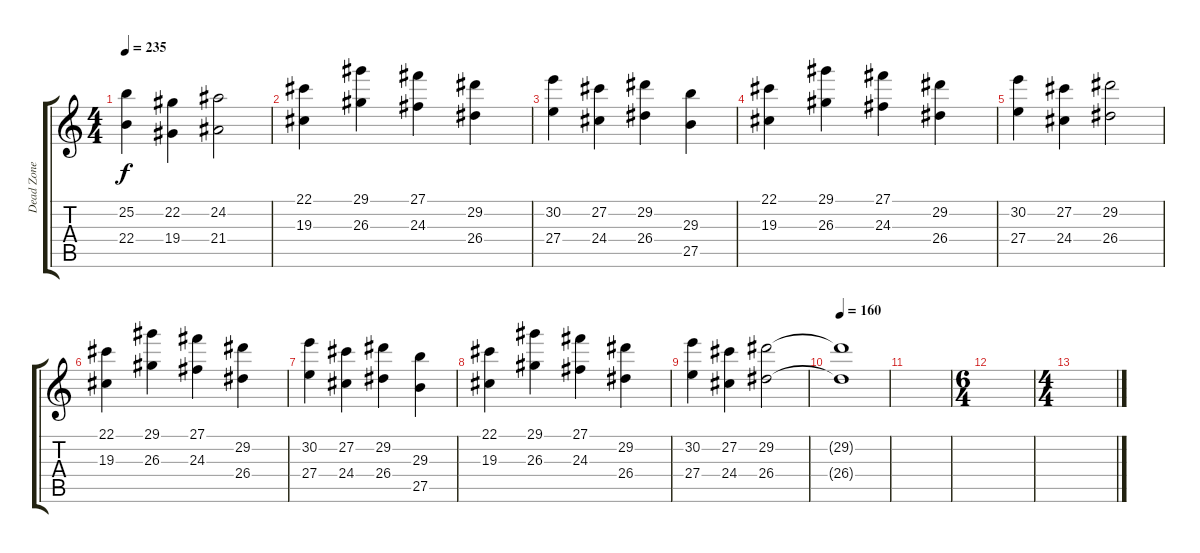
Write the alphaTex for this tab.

\track ("Dead Zone" "Dead Zone") {instrument stringensemble1}
\staff {score tabs}
\tuning (Eb4 Bb3 Gb3 Db3 Ab2 Eb2) {hide}
\ts (4 4)
\tempo 235
\clef g2
\ks c
(25.2 22.4).4{dy f} (22.2 19.4).4 (24.2 21.4).2 |
(22.1 19.3).4 (29.1 26.3).4 (27.1 24.3).4 (29.2 26.4).4 |
(30.2 27.4).4 (27.2 24.4).4 (29.2 26.4).4 (29.3 27.5).4 |
(22.1 19.3).4 (29.1 26.3).4 (27.1 24.3).4 (29.2 26.4).4 |
(30.2 27.4).4 (27.2 24.4).4 (29.2 26.4).2 |
(22.1 19.3).4 (29.1 26.3).4 (27.1 24.3).4 (29.2 26.4).4 |
(30.2 27.4).4 (27.2 24.4).4 (29.2 26.4).4 (29.3 27.5).4 |
(22.1 19.3).4 (29.1 26.3).4 (27.1 24.3).4 (29.2 26.4).4 |
(30.2 27.4).4 (27.2 24.4).4 (29.2 26.4).2 |
\tempo 160
(29.2{t} 26.4{t}).1{volume 0} |
|
\ts (6 4)
|
\ts (4 4)
